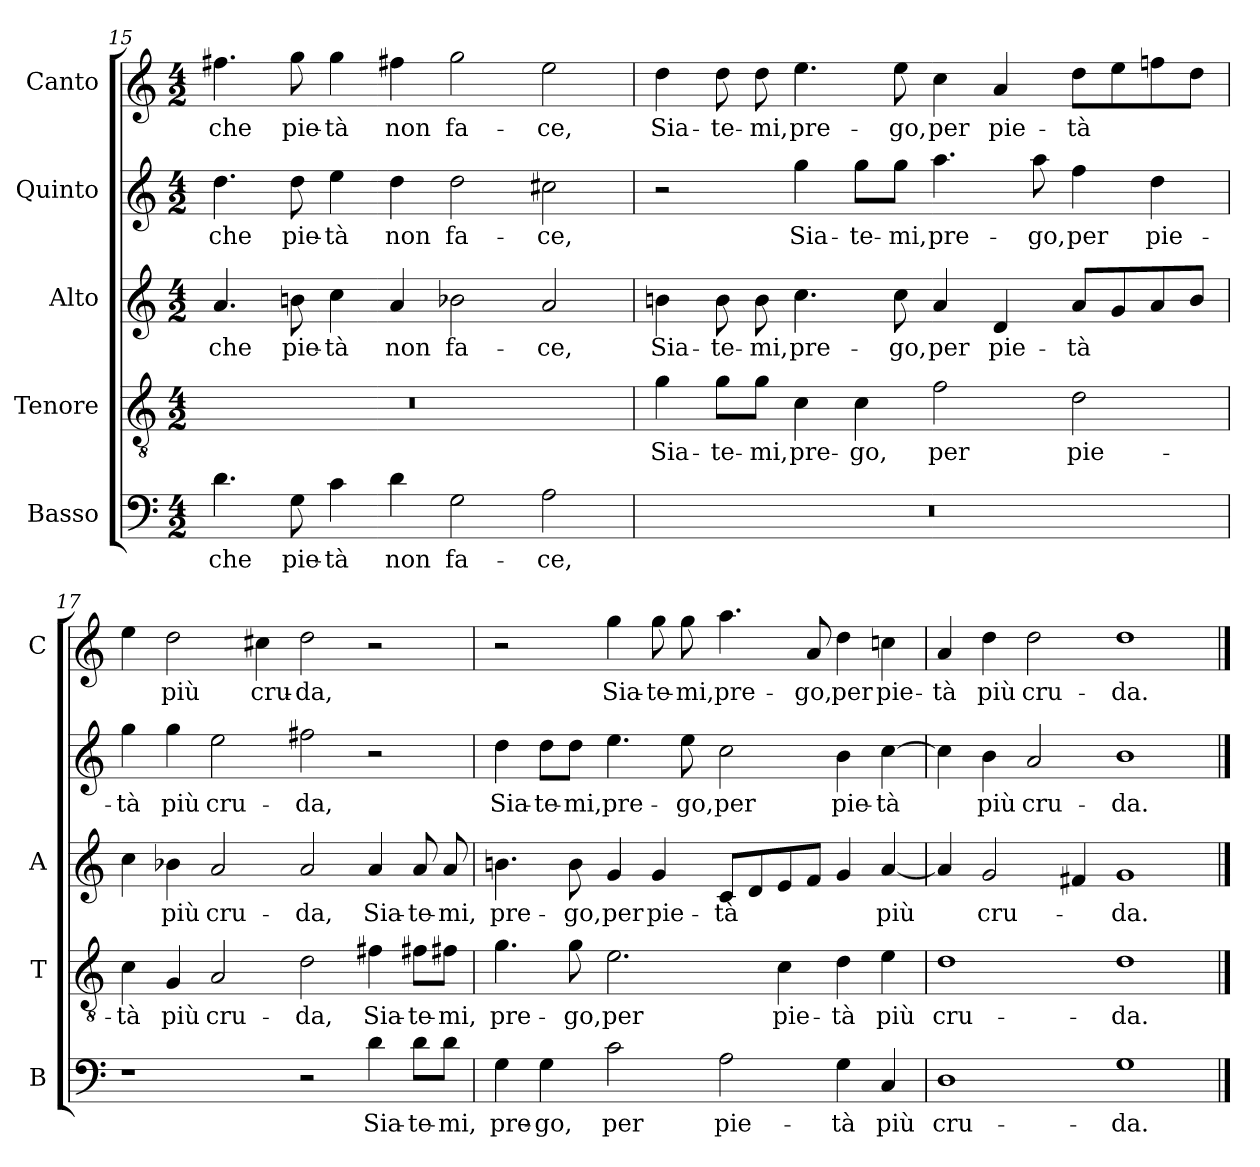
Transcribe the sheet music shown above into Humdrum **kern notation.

**kern	**text	**kern	**text	**kern	**text	**kern	**text	**kern	**text
*part5	*part5	*part4	*part4	*part3	*part3	*part2	*part2	*part1	*part1
*staff5	*staff5	*staff4	*staff4	*staff3	*staff3	*staff2	*staff2	*staff1	*staff1
*I"Basso	*	*I"Tenore	*	*I"Alto	*	*I"Quinto	*	*I"Canto	*
*I'B	*	*I'T	*	*I'A	*	*	*	*I'C	*
*clefF4	*	*clefGv2	*	*clefG2	*	*clefG2	*	*clefG2	*
*k[]	*	*k[]	*	*k[]	*	*k[]	*	*k[]	*
*C:	*	*C:	*	*C:	*	*C:	*	*C:	*
*M4/2	*	*M4/2	*	*M4/2	*	*M4/2	*	*M4/2	*
=15	=15	=15	=15	=15	=15	=15	=15	=15	=15
4.d	che	0r	.	4.a	che	4.dd	che	4.ff#X	che
8G	pie-	.	.	8bn	pie-	8dd	pie-	8gg	pie-
4c	-tà	.	.	4cc	-tà	4ee	-tà	4gg	-tà
4d	non	.	.	4a	non	4dd	non	4ff#X	non
2G	fa-	.	.	2b-X	fa-	2dd	fa-	2gg	fa-
2A	-ce,	.	.	2a	-ce,	2cc#X	-ce,	2ee	-ce,
=16	=16	=16	=16	=16	=16	=16	=16	=16	=16
0r	.	4g	Sia-	4bn	Sia-	2r	.	4dd	Sia-
.	.	8g\L	-te-	8b	-te-	.	.	8dd	-te-
.	.	8g\J	-mi,	8b	-mi,	.	.	8dd	-mi,
.	.	4c	pre-	4.cc	pre-	4gg	Sia-	4.ee	pre-
.	.	4c	-go,	.	.	8gg\L	-te-	.	.
.	.	.	.	8cc	-go,	8gg\J	-mi,	8ee	-go,
.	.	2f	per	4a	per	4.aa	pre-	4cc	per
.	.	.	.	4d	pie-	.	.	4a	-pie-
.	.	.	.	.	.	8aa	-go,	.	.
.	.	2d	pie-	8aL	-tà	4ff	per	8ddL	-tà
.	.	.	.	8g	.	.	.	8ee	.
.	.	.	.	8a	.	4dd	pie-	8ffn	.
.	.	.	.	8bJ	.	.	.	8ddJ	.
=17	=17	=17	=17	=17	=17	=17	=17	=17	=17
1r	.	4c	-tà	4cc	.	4gg	-tà	4ee	.
.	.	4G	più	4b-X	più	4gg	più	2dd	più
.	.	2A	cru-	2a	cru-	2ee	cru-	.	.
.	.	.	.	.	.	.	.	4cc#X	cru-
2r	.	2d	-da,	2a	-da,	2ff#X	-da,	2dd	-da,
4d	Sia-	4f#X	Sia-	4a	Sia-	2r	.	2r	.
8d\L	-te-	8f#X\L	-te-	8a	-te-	.	.	.	.
8d\J	-mi,	8f#X\J	-mi,	8a	-mi,	.	.	.	.
=18	=18	=18	=18	=18	=18	=18	=18	=18	=18
4G	pre-	4.g	pre-	4.bn	pre-	4dd	Sia-	2r	.
4G	-go,	.	.	.	.	8dd\L	-te-	.	.
.	.	8g	-go,	8b	-go,	8dd\J	-mi,	.	.
2c	per	2.e	per	4g	per	4.ee	pre-	4gg	Sia-
.	.	.	.	4g	pie-	.	.	8gg	-te-
.	.	.	.	.	.	8ee	-go,	8gg	-mi,
2A	pie-	.	.	8cL	-tà	2cc	per	4.aa	pre-
.	.	.	.	8d	.	.	.	.	.
.	.	4c	pie-	8e	.	.	.	.	.
.	.	.	.	8fJ	.	.	.	8a	-go,
4G	-tà	4d	-tà	4g	.	4b	pie-	4dd	per
4C	più	4e	più	[4a	più	[4cc	-tà	4ccn	pie-
=19	=19	=19	=19	=19	=19	=19	=19	=19	=19
1D	cru-	1d	cru-	4a]	.	4cc]	.	4a	-tà
.	.	.	.	2g	cru-	4b	più	4dd	più
.	.	.	.	.	.	2a	cru-	2dd	cru-
.	.	.	.	4f#X	.	.	.	.	.
1G	-da.	1d	-da.	1g	-da.	1b	-da.	1dd	-da.
==	==	==	==	==	==	==	==	==	==
*-	*-	*-	*-	*-	*-	*-	*-	*-	*-
